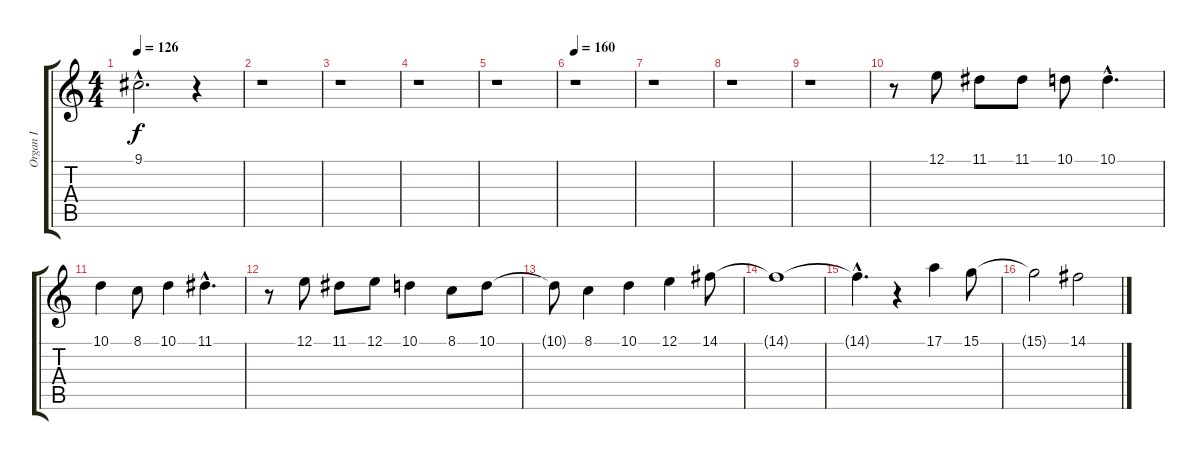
\track ("Organ I" "Organ I") {instrument churchorgan}
\staff {score tabs}
\tuning (E4 B3 G3 D3 A2 E2) {hide}
\ts (4 4)
\tempo 126
\clef g2
\ks c
9.1{hac}.2{d dy f} r.4 |
r.1 |
r.1 |
r.1 |
r.1 |
\tempo 160
r.1 |
r.1 |
r.1 |
r.1 |
r.8 12.1.8 11.1.8 11.1.8 10.1.8 10.1{hac}.4{d} |
10.1.4 8.1.8 10.1.4 11.1{hac}.4{d} |
r.8 12.1.8 11.1.8 12.1.8 10.1.4 8.1.8 10.1.8 |
10.1{t}.8 8.1.4 10.1.4 12.1.4 14.1.8 |
14.1{t}.1 |
14.1{hac t}.4{d} r.4 17.1.4 15.1.8 |
15.1{t}.2 14.1.2
